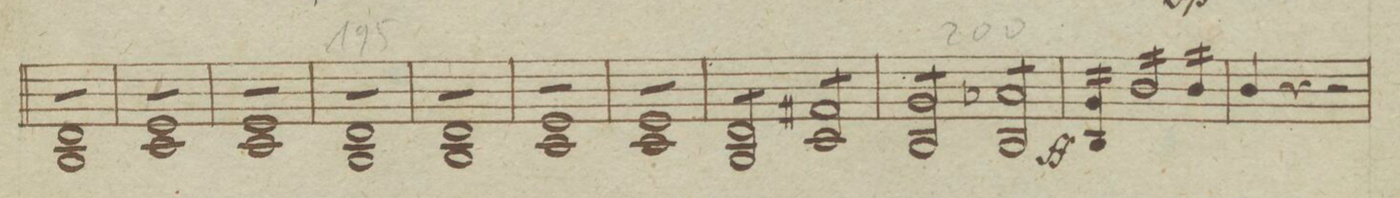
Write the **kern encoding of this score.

**kern	**dynam
*I"Violino Secondo.	*
*clefG2	*
*k[b-e-a-]	*
*met(c)	*
*M4/4	*
8B-/L 8d	.
8B-/ 8d	.
8B-/ 8d	.
8B-/ 8d	.
8B-/ 8d	.
8B-/ 8d	.
8B-/ 8d	.
8B-/J 8d	.
=189	=189
8c/L 8e-	.
8c/ 8e-	.
8c/ 8e-	.
8c/ 8e-	.
8c/ 8e-	.
8c/ 8e-	.
8c/ 8e-	.
8c/J 8e-	.
=190	=190
8c/L 8e-	.
8c/ 8e-	.
8c/ 8e-	.
8c/ 8e-	.
8c/ 8e-	.
8c/ 8e-	.
8c/ 8e-	.
8c/J 8e-	.
=191	=191
8B-/L 8d	.
8B-/ 8d	.
8B-/ 8d	.
8B-/ 8d	.
8B-/ 8d	.
8B-/ 8d	.
8B-/ 8d	.
8B-/J 8d	.
=192	=192
8B-/L 8d	.
8B-/ 8d	.
8B-/ 8d	.
8B-/ 8d	.
8B-/ 8d	.
8B-/ 8d	.
8B-/ 8d	.
8B-/J 8d	.
=193	=193
8c/L 8e-	.
8c/ 8e-	.
8c/ 8e-	.
8c/ 8e-	.
8c/ 8e-	.
8c/ 8e-	.
8c/ 8e-	.
8c/J 8e-	.
=194	=194
8c/L 8e-	.
8c/ 8e-	.
8c/ 8e-	.
8c/ 8e-	.
8c/ 8e-	.
8c/ 8e-	.
8c/ 8e-	.
8c/J 8e-	.
=195	=195
8B-/L 8d	.
8B-/ 8d	.
8B-/ 8d	.
8B-/J 8d	.
8c/L 8f#X	.
8c/ 8f#	.
8c/ 8f#	.
8c/J 8f#	.
=196	=196
8B-/L 8g	.
8B-/ 8g	.
8B-/ 8g	.
8B-/J 8g	.
8B-/L 8a-X	.
8B-/ 8a-	.
8B-/ 8a-	.
8B-/J 8a-	.
=197	=197
16B-/LL 16g	ff
16B-/ 16g	.
16B-/ 16g	.
16B-/JJ 16g	.
16b-/LL	.
16b-/	.
16b-/	.
16b-/	.
16b-/	.
16b-/	.
16b-/	.
16b-/JJ	.
16b-/LL	.
16b-/	.
16b-/	.
16b-/JJ	.
*Xtremolo	*
=198	=198
4b-/	.
4r	.
2r	.
=199	=199
*-	*-
